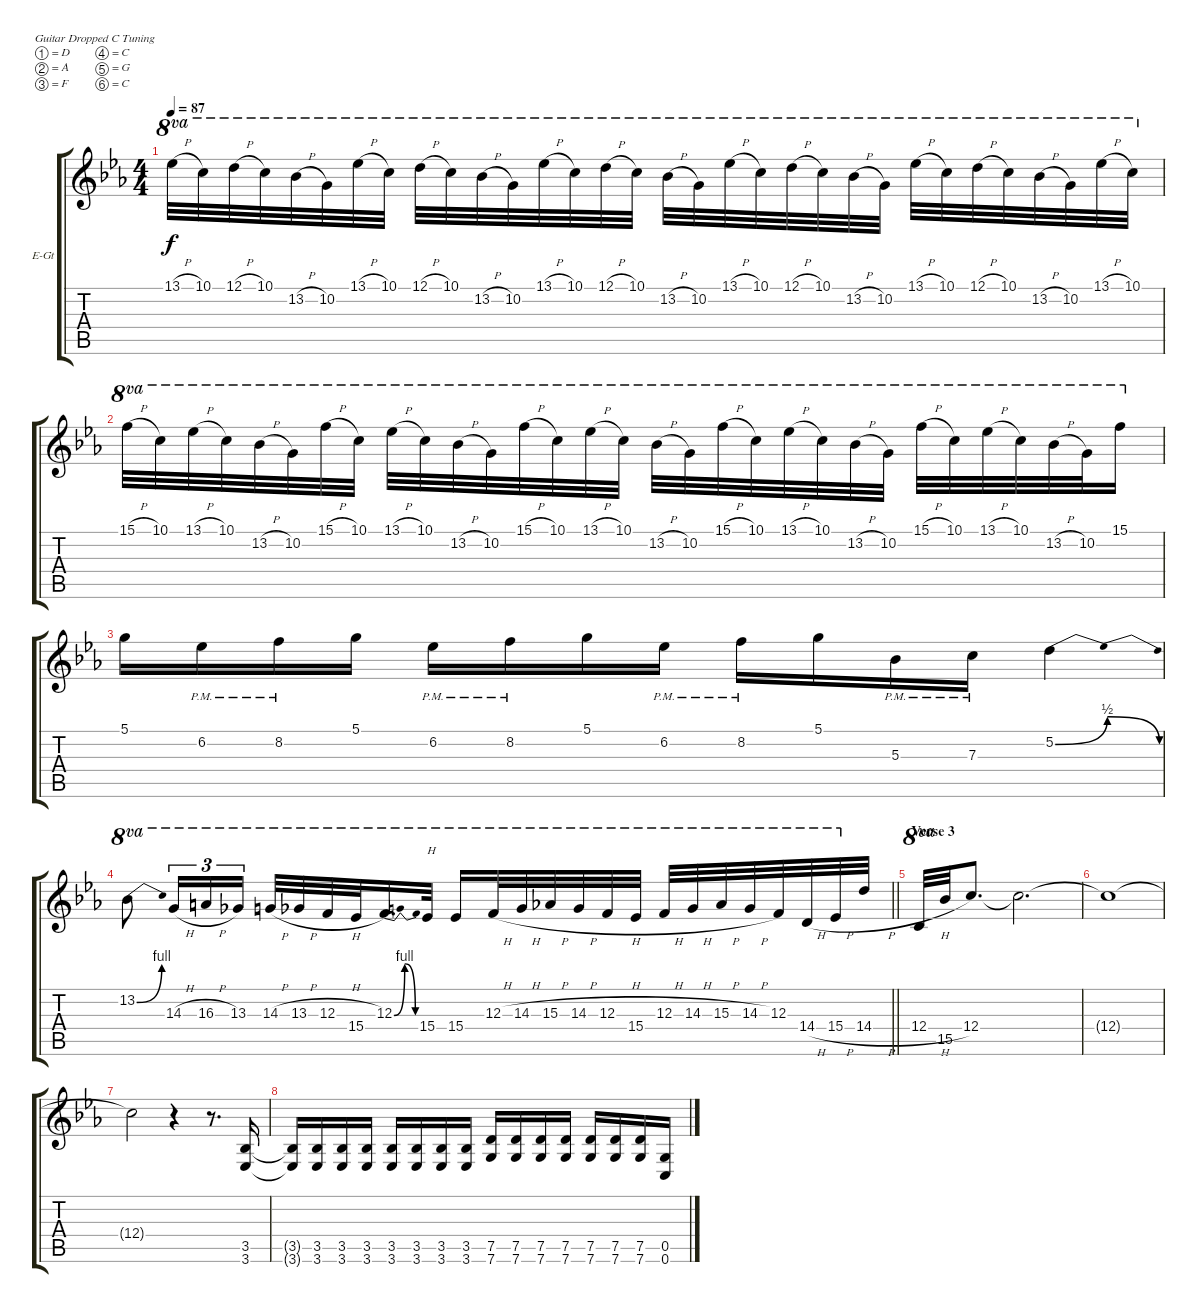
\bracketExtendMode groupsimilarinstruments
\firstSystemTrackNameOrientation horizontal
\otherSystemsTrackNameOrientation horizontal
\track ("Dan Donegan (solo)" "E-Gt") {instrument distortionguitar}
\staff {score tabs}
\tuning (D4 A3 F3 C3 G2 C2)
\ts (4 4)
\tempo 87
\clef g2
\ks cminor
13.1{h}.32{ot 8va dy f} 10.1.32{ot 8va} 12.1{h}.32{ot 8va} 10.1.32{ot 8va} 13.2{h}.32{ot 8va} 10.2.32{ot 8va} 13.1{h}.32{ot 8va} 10.1.32{ot 8va} 12.1{h}.32{ot 8va} 10.1.32{ot 8va} 13.2{h}.32{ot 8va} 10.2.32{ot 8va} 13.1{h}.32{ot 8va} 10.1.32{ot 8va} 12.1{h}.32{ot 8va} 10.1.32{ot 8va} 13.2{h}.32{ot 8va} 10.2.32{ot 8va} 13.1{h}.32{ot 8va} 10.1.32{ot 8va} 12.1{h}.32{ot 8va} 10.1.32{ot 8va} 13.2{h}.32{ot 8va} 10.2.32{ot 8va} 13.1{h}.32{ot 8va} 10.1.32{ot 8va} 12.1{h}.32{ot 8va} 10.1.32{ot 8va} 13.2{h}.32{ot 8va} 10.2.32{ot 8va} 13.1{h}.32{ot 8va} 10.1.32{ot 8va} |
15.1{h}.32{ot 8va} 10.1.32{ot 8va} 13.1{h}.32{ot 8va} 10.1.32{ot 8va} 13.2{h}.32{ot 8va} 10.2.32{ot 8va} 15.1{h}.32{ot 8va} 10.1.32{ot 8va} 13.1{h}.32{ot 8va} 10.1.32{ot 8va} 13.2{h}.32{ot 8va} 10.2.32{ot 8va} 15.1{h}.32{ot 8va} 10.1.32{ot 8va} 13.1{h}.32{ot 8va} 10.1.32{ot 8va} 13.2{h}.32{ot 8va} 10.2.32{ot 8va} 15.1{h}.32{ot 8va} 10.1.32{ot 8va} 13.1{h}.32{ot 8va} 10.1.32{ot 8va} 13.2{h}.32{ot 8va} 10.2.32{ot 8va} 15.1{h}.32{ot 8va} 10.1.32{ot 8va} 13.1{h}.32{ot 8va} 10.1.32{ot 8va} 13.2{h}.32{ot 8va} 10.2.32{ot 8va} 15.1.16{ot 8va} |
5.1.16 6.2{pm}.16 8.2{pm}.16 5.1.16 6.2{pm}.16 8.2{pm}.16 5.1.16 6.2{pm}.16 8.2{pm}.16 5.1.16 5.3{pm}.16 7.3{pm}.16 5.2{be (bendrelease 0 0 30 2 30 2 60 0)}.4 |
\barLineRight lightlight
13.2{be (bend 0 0 60 4)}.8{ot 8va} 14.3{h}.16{tu (3 2) ot 8va} 16.3{h}.16{tu (3 2) ot 8va} 13.3.16{tu (3 2) ot 8va} 14.3{h}.32{ot 8va} 13.3{h}.32{ot 8va} 12.3{h}.32{ot 8va} 15.4.32{ot 8va} 12.3{be (bendrelease 0 0 30 4 30 4 60 0)}.16{d ot 8va} 15.4.32{ot 8va txt "H"} 15.4.16{ot 8va} 12.3{h}.32{ot 8va} 14.3{h}.32{ot 8va} 15.3{h}.32{ot 8va} 14.3{h}.32{ot 8va} 12.3{h}.32{ot 8va} 15.4.32{ot 8va} 12.3{h}.32{ot 8va} 14.3{h}.32{ot 8va} 15.3{h}.32{ot 8va} 14.3{h}.32{ot 8va} 12.3.32{ot 8va} 14.4{h}.32{ot 8va} 15.4{h}.32{ot 8va} 14.4{h}.32 |
\section ("" "Verse 3")
12.4{h}.32{ot 8va} 15.5.32 12.4.8{d} 12.4{t}.2{d} |
12.4{t}.1 |
12.4{t}.2 r.4 r.8{d} (3.5 3.6).16 |
(3.5{t} 3.6{t}).16 (3.5 3.6).16 (3.5 3.6).16 (3.5 3.6).16 (3.5 3.6).16 (3.5 3.6).16 (3.5 3.6).16 (3.5 3.6).16 (7.5 7.6).16 (7.5 7.6).16 (7.5 7.6).16 (7.5 7.6).16 (7.5 7.6).16 (7.5 7.6).16 (7.5 7.6).16 (0.5 0.6).16
